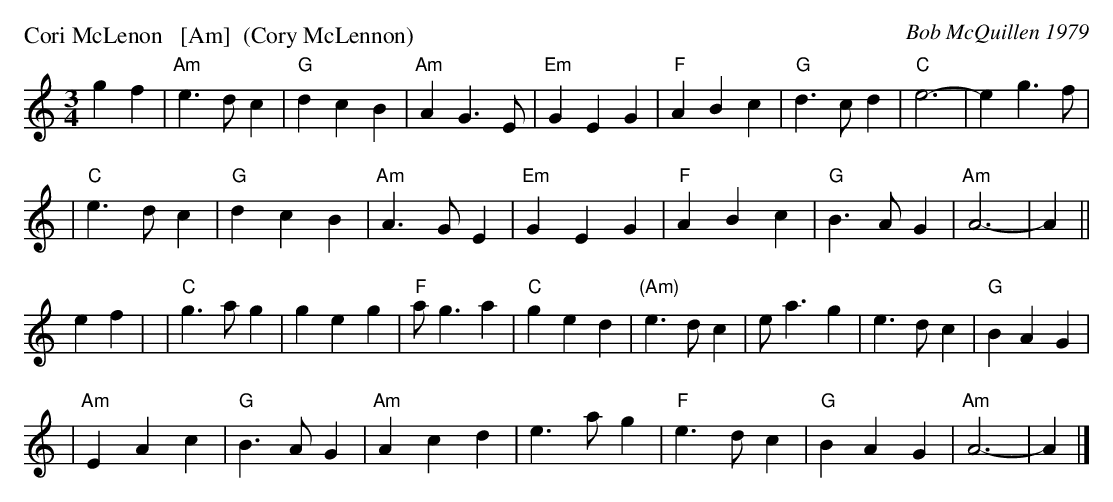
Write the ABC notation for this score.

X:1
P: Cori McLenon   [Am]  (Cory McLennon)
C: Bob McQuillen 1979
M: 3/4
L: 1/4
K: Am
gf \
| "Am"e>dc | "G"dcB | "Am"AG>E | "Em"GEG | "F"ABc | "G"d>cd | "C"e3- | eg>f |
| "C"e>dc | "G"dcB | "Am"A>GE | "Em"GEG | "F"ABc | "G"B>AG | "Am"A3- | A ||
ef |\
| "C"g>ag | geg | "F"a<ga | "C"ged | "(Am)"e>dc | e<ag | e>dc | "G"BAG |
| "Am"EAc | "G"B>AG | "Am"Acd | e>ag| "F"e>dc | "G"BAG | "Am"A3- | A |]
